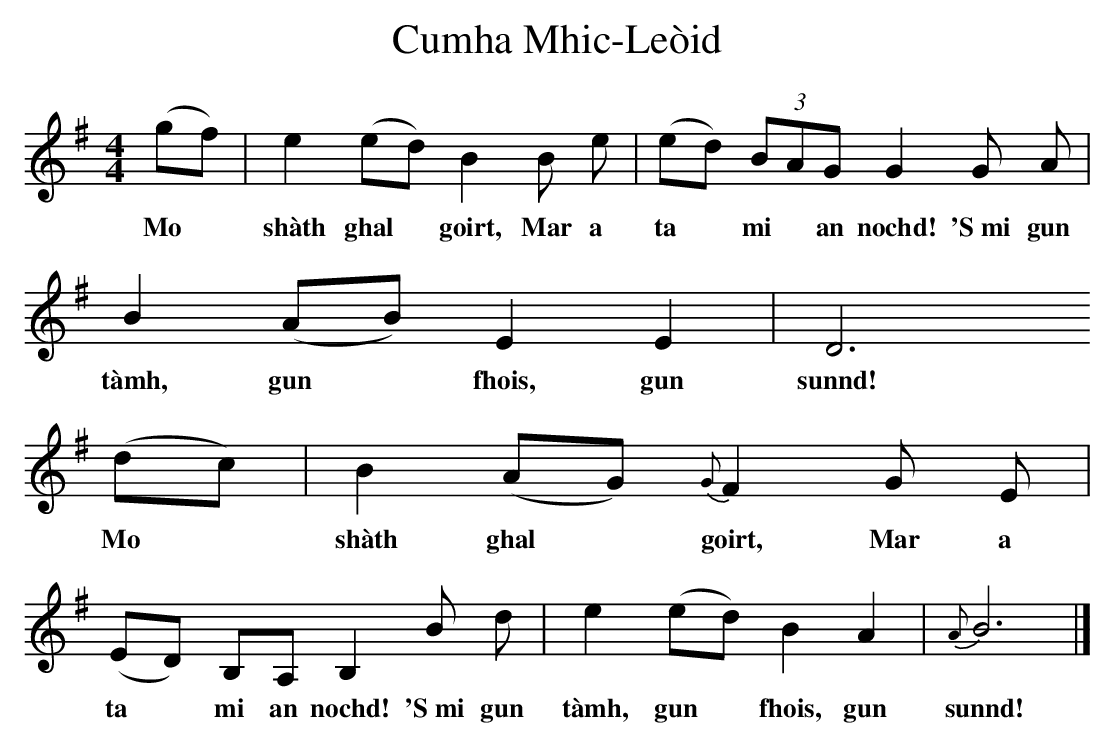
X:1
T:Cumha Mhic-Leòid
M:4/4     %Meter
L:1/8     %
K:G
(gf) |e2 (ed) B2 B e |(ed) (3:2BAG G2 G A |B2 (AB) E2 E2 | D6
w:Mo* shàth ghal* goirt, Mar a ta* mi *an nochd!  'S~mi gun tàmh, gun* fhois, gun sunnd!
(dc) |B2 (AG) {G}F2 G E |(ED) B,A, B,2 B d |e2 (ed) B2 A2 |{A}B6  |]
w:Mo* shàth ghal* goirt, Mar a ta* mi an nochd! 'S~mi gun tàmh, gun* fhois, gun sunnd!
